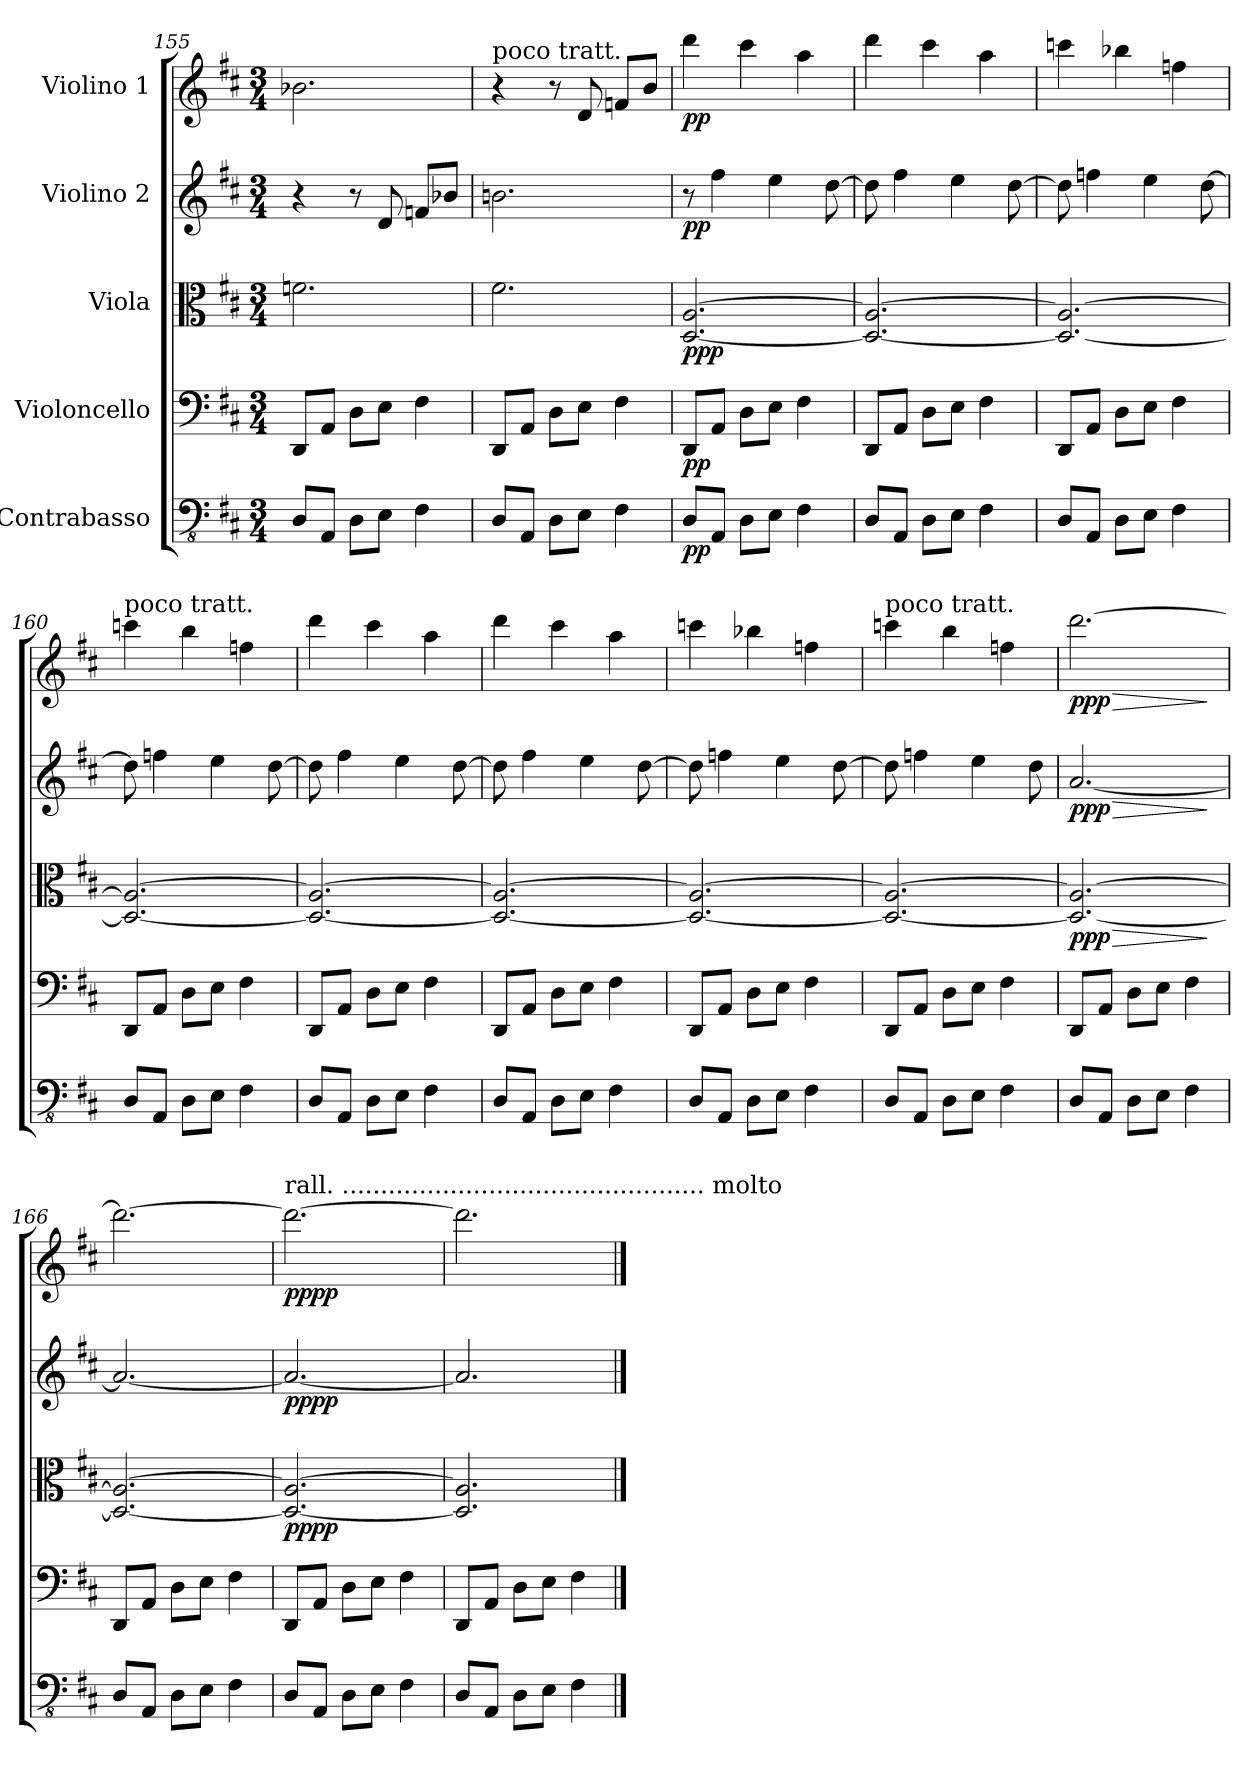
**kern	**dynam	**kern	**dynam	**kern	**dynam	**kern	**dynam	**kern	**dynam
*part5	*part5	*part4	*part4	*part3	*part3	*part2	*part2	*part1	*part1
*staff5	*staff5	*staff4	*staff4	*staff3	*staff3	*staff2	*staff2	*staff1	*staff1
*I"Contrabasso	*	*I"Violoncello	*	*I"Viola	*	*I"Violino 2	*	*I"Violino 1	*
*clefFv4	*	*clefF4	*	*clefC3	*	*clefG2	*	*clefG2	*
*k[f#c#]	*	*k[f#c#]	*	*k[f#c#]	*	*k[f#c#]	*	*k[f#c#]	*
*D:	*	*D:	*	*D:	*	*D:	*	*D:	*
*M3/4	*	*M3/4	*	*M3/4	*	*M3/4	*	*M3/4	*
=155	=155	=155	=155	=155	=155	=155	=155	=155	=155
8DD/L	.	8DD/L	.	2.fn\	.	4r	.	2.b-X\	.
8AAA/J	.	8AA/J	.	.	.	.	.	.	.
8DD\L	.	8D\L	.	.	.	8r	.	.	.
8EE\J	.	8E\J	.	.	.	8d/	.	.	.
4FF#\	.	4F#\	.	.	.	8fn/L	.	.	.
.	.	.	.	.	.	8b-X/J	.	.	.
=156	=156	=156	=156	=156	=156	=156	=156	=156	=156
!	!	!	!	!	!	!	!	!LO:TX:a:t=poco tratt.	!
8DD/L	.	8DD/L	.	2.f#\	.	2.bn\	.	4r	.
8AAA/J	.	8AA/J	.	.	.	.	.	.	.
8DD\L	.	8D\L	.	.	.	.	.	8r	.
8EE\J	.	8E\J	.	.	.	.	.	8d/	.
4FF#\	.	4F#\	.	.	.	.	.	8fn/L	.
.	.	.	.	.	.	.	.	8b/J	.
!!LO:LB:g=z
=157	=157	=157	=157	=157	=157	=157	=157	=157	=157
!	!LO:DY:b	!	!LO:DY:b	!	!LO:DY:b	!	!LO:DY:b	!	!LO:DY:b
8DD/L	pp	8DD/L	pp	[2.D/ [2.A/	ppp	8r	pp	4ddd\	pp
8AAA/J	.	8AA/J	.	.	.	4ff#\	.	.	.
8DD\L	.	8D\L	.	.	.	.	.	4ccc#\	.
8EE\J	.	8E\J	.	.	.	4ee\	.	.	.
4FF#\	.	4F#\	.	.	.	.	.	4aa\	.
.	.	.	.	.	.	[8dd\	.	.	.
=158	=158	=158	=158	=158	=158	=158	=158	=158	=158
8DD/L	.	8DD/L	.	2.D/_ 2.A/_	.	8dd\]	.	4ddd\	.
8AAA/J	.	8AA/J	.	.	.	4ff#\	.	.	.
8DD\L	.	8D\L	.	.	.	.	.	4ccc#\	.
8EE\J	.	8E\J	.	.	.	4ee\	.	.	.
4FF#\	.	4F#\	.	.	.	.	.	4aa\	.
.	.	.	.	.	.	[8dd\	.	.	.
=159	=159	=159	=159	=159	=159	=159	=159	=159	=159
8DD/L	.	8DD/L	.	2.D/_ 2.A/_	.	8dd\]	.	4cccn\	.
8AAA/J	.	8AA/J	.	.	.	4ffn\	.	.	.
8DD\L	.	8D\L	.	.	.	.	.	4bb-X\	.
8EE\J	.	8E\J	.	.	.	4ee\	.	.	.
4FF#\	.	4F#\	.	.	.	.	.	4ffn\	.
.	.	.	.	.	.	[8dd\	.	.	.
=160	=160	=160	=160	=160	=160	=160	=160	=160	=160
!	!	!	!	!	!	!	!	!LO:TX:a:t=poco tratt.	!
8DD/L	.	8DD/L	.	2.D/_ 2.A/_	.	8dd\]	.	4cccn\	.
8AAA/J	.	8AA/J	.	.	.	4ffn\	.	.	.
8DD\L	.	8D\L	.	.	.	.	.	4bb\	.
8EE\J	.	8E\J	.	.	.	4ee\	.	.	.
4FF#\	.	4F#\	.	.	.	.	.	4ffn\	.
.	.	.	.	.	.	[8dd\	.	.	.
!!LO:PB:g=z
=161	=161	=161	=161	=161	=161	=161	=161	=161	=161
8DD/L	.	8DD/L	.	2.D/_ 2.A/_	.	8dd\]	.	4ddd\	.
8AAA/J	.	8AA/J	.	.	.	4ff#\	.	.	.
8DD\L	.	8D\L	.	.	.	.	.	4ccc#\	.
8EE\J	.	8E\J	.	.	.	4ee\	.	.	.
4FF#\	.	4F#\	.	.	.	.	.	4aa\	.
.	.	.	.	.	.	[8dd\	.	.	.
=162	=162	=162	=162	=162	=162	=162	=162	=162	=162
8DD/L	.	8DD/L	.	2.D/_ 2.A/_	.	8dd\]	.	4ddd\	.
8AAA/J	.	8AA/J	.	.	.	4ff#\	.	.	.
8DD\L	.	8D\L	.	.	.	.	.	4ccc#\	.
8EE\J	.	8E\J	.	.	.	4ee\	.	.	.
4FF#\	.	4F#\	.	.	.	.	.	4aa\	.
.	.	.	.	.	.	[8dd\	.	.	.
=163	=163	=163	=163	=163	=163	=163	=163	=163	=163
8DD/L	.	8DD/L	.	2.D/_ 2.A/_	.	8dd\]	.	4cccn\	.
8AAA/J	.	8AA/J	.	.	.	4ffn\	.	.	.
8DD\L	.	8D\L	.	.	.	.	.	4bb-X\	.
8EE\J	.	8E\J	.	.	.	4ee\	.	.	.
4FF#\	.	4F#\	.	.	.	.	.	4ffn\	.
.	.	.	.	.	.	[8dd\	.	.	.
!!LO:PB:g=z
=164	=164	=164	=164	=164	=164	=164	=164	=164	=164
!	!	!	!	!	!	!	!	!LO:TX:a:t=poco tratt.	!
8DD/L	.	8DD/L	.	2.D/_ 2.A/_	.	8dd\]	.	4cccn\	.
8AAA/J	.	8AA/J	.	.	.	4ffn\	.	.	.
8DD\L	.	8D\L	.	.	.	.	.	4bb\	.
8EE\J	.	8E\J	.	.	.	4ee\	.	.	.
4FF#\	.	4F#\	.	.	.	.	.	4ffn\	.
.	.	.	.	.	.	8dd\	.	.	.
!!LO:PB:g=z
=165	=165	=165	=165	=165	=165	=165	=165	=165	=165
!	!	!	!	!	!LO:HP:b	!	!LO:HP:b	!	!LO:HP:b
!	!	!	!	!	!LO:DY:n=1:b	!	!LO:DY:n=1:b	!	!LO:DY:n=1:b
8DD/L	.	8DD/L	.	2.D/_ 2.A/_	> ppp	[2.a/	> ppp	[2.ddd\	> ppp
8AAA/J	.	8AA/J	.	.	.	.	.	.	.
8DD\L	.	8D\L	.	.	.	.	.	.	.
8EE\J	.	8E\J	.	.	.	.	.	.	.
4FF#\	.	4F#\	.	.	.	.	.	.	.
.	.	.	.	.	]	.	]	.	]
=166	=166	=166	=166	=166	=166	=166	=166	=166	=166
8DD/L	.	8DD/L	.	2.D/_ 2.A/_	.	2.a/_	.	2.ddd\_	.
8AAA/J	.	8AA/J	.	.	.	.	.	.	.
8DD\L	.	8D\L	.	.	.	.	.	.	.
8EE\J	.	8E\J	.	.	.	.	.	.	.
4FF#\	.	4F#\	.	.	.	.	.	.	.
=167	=167	=167	=167	=167	=167	=167	=167	=167	=167
!	!	!	!	!	!	!	!	!LO:TX:a:t=rall. ............................................... molto	!
!	!	!	!	!	!LO:DY:b	!	!LO:DY:b	!	!LO:DY:b
8DD/L	.	8DD/L	.	2.D/_ 2.A/_	pppp	2.a/_	pppp	2.ddd\_	pppp
8AAA/J	.	8AA/J	.	.	.	.	.	.	.
8DD\L	.	8D\L	.	.	.	.	.	.	.
8EE\J	.	8E\J	.	.	.	.	.	.	.
4FF#\	.	4F#\	.	.	.	.	.	.	.
!!LO:PB:g=z
=168	=168	=168	=168	=168	=168	=168	=168	=168	=168
8DD/L	.	8DD/L	.	2.D/] 2.A/]	.	2.a/]	.	2.ddd\]	.
8AAA/J	.	8AA/J	.	.	.	.	.	.	.
8DD\L	.	8D\L	.	.	.	.	.	.	.
8EE\J	.	8E\J	.	.	.	.	.	.	.
4FF#\	.	4F#\	.	.	.	.	.	.	.
==	==	==	==	==	==	==	==	==	==
*-	*-	*-	*-	*-	*-	*-	*-	*-	*-
